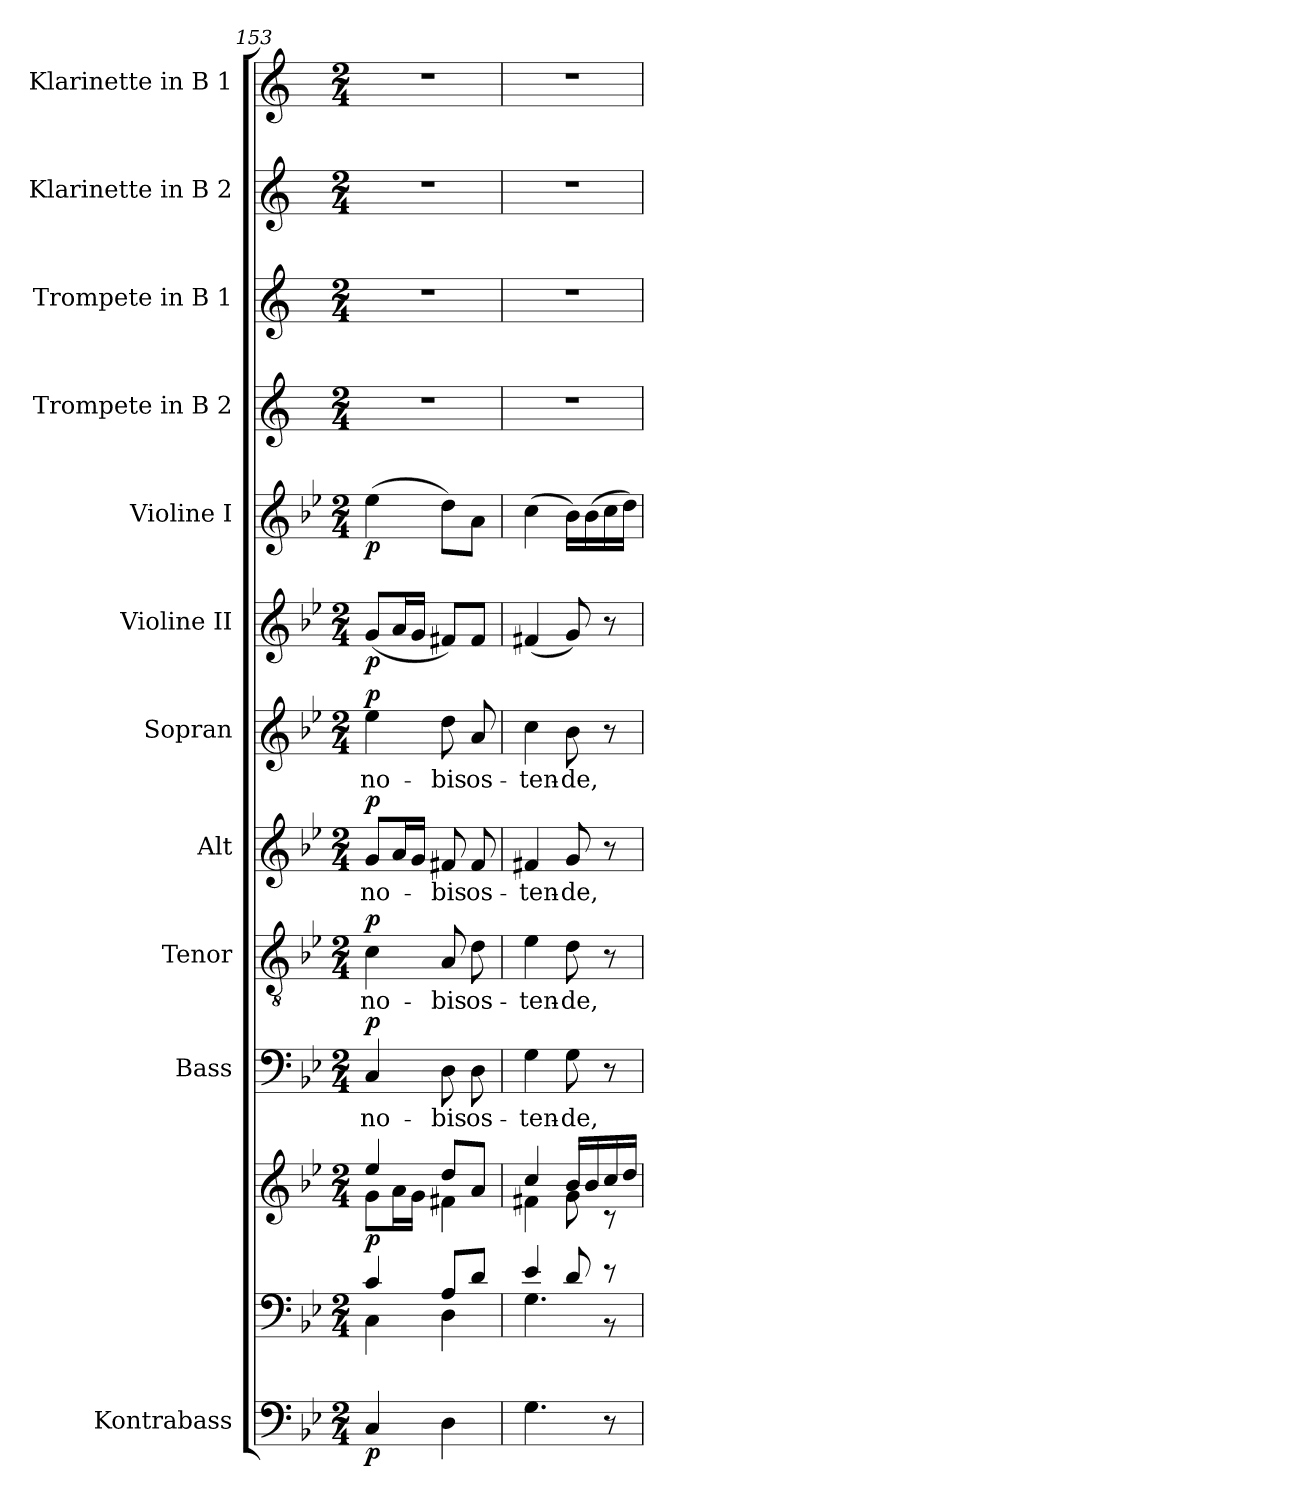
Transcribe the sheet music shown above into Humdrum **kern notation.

**kern	**dynam	**kern	**kern	**dynam	**kern	**text	**dynam	**kern	**text	**dynam	**kern	**text	**dynam	**kern	**text	**dynam	**kern	**dynam	**kern	**dynam	**kern	**kern	**kern	**kern
*part12	*part12	*part11	*part11	*part11	*part10	*part10	*part10	*part9	*part9	*part9	*part8	*part8	*part8	*part7	*part7	*part7	*part6	*part6	*part5	*part5	*part4	*part3	*part2	*part1
*staff13	*staff13	*staff12	*staff11	*staff11/12	*staff10	*staff10	*staff10	*staff9	*staff9	*staff9	*staff8	*staff8	*staff8	*staff7	*staff7	*staff7	*staff6	*staff6	*staff5	*staff5	*staff4	*staff3	*staff2	*staff1
*I"Kontrabass	*	*	*	*	*I"Bass	*	*	*I"Tenor	*	*	*I"Alt	*	*	*I"Sopran	*	*	*I"Violine II	*	*I"Violine I	*	*I"Trompete in B 2	*I"Trompete in B 1	*I"Klarinette in B 2	*I"Klarinette in B 1
*I'Kb.	*	*	*	*	*I'B	*	*	*I'T	*	*	*I'A	*	*	*I'S	*	*	*I'Vl. II	*	*I'Vl. I	*	*	*	*	*
*clefF4	*	*clefF4	*clefG2	*	*clefF4	*	*	*clefGv2	*	*	*clefG2	*	*	*clefG2	*	*	*clefG2	*	*clefG2	*	*clefG2	*clefG2	*clefG2	*clefG2
*ITrd7c12	*	*	*	*	*	*	*	*	*	*	*	*	*	*	*	*	*	*	*	*	*ITrd1c2	*ITrd1c2	*ITrd1c2	*ITrd1c2
*k[b-e-]	*	*k[b-e-]	*k[b-e-]	*	*k[b-e-]	*	*	*k[b-e-]	*	*	*k[b-e-]	*	*	*k[b-e-]	*	*	*k[b-e-]	*	*k[b-e-]	*	*k[b-e-]	*k[b-e-]	*k[b-e-]	*k[b-e-]
*B-:	*	*B-:	*B-:	*	*B-:	*	*	*B-:	*	*	*B-:	*	*	*B-:	*	*	*B-:	*	*B-:	*	*B-:	*B-:	*B-:	*B-:
*M2/4	*	*M2/4	*M2/4	*	*M2/4	*	*	*M2/4	*	*	*M2/4	*	*	*M2/4	*	*	*M2/4	*	*M2/4	*	*M2/4	*M2/4	*M2/4	*M2/4
=153	=153	=153	=153	=153	=153	=153	=153	=153	=153	=153	=153	=153	=153	=153	=153	=153	=153	=153	=153	=153	=153	=153	=153	=153
*	*	*^	*^	*	*	*	*	*	*	*	*	*	*	*	*	*	*	*	*	*	*	*	*	*
!	!LO:DY:b	!	!	!	!	!LO:DY:b	!	!LO:LY:b	!LO:DY:a	!	!LO:LY:b	!LO:DY:a	!	!LO:LY:b	!LO:DY:a	!	!LO:LY:b	!LO:DY:a	!	!LO:DY:b	!	!LO:DY:b	!	!	!	!
4CC/	p	4c/	4C\	4ee-/	8g\L	p	4C/	no-	p	4c\	no-	p	8g/L	no-	p	4ee-\	no-	p	(<8g/L	p	(>4ee-\	p	2r	2r	2r	2r
.	.	.	.	.	16a\L	.	.	.	.	.	.	.	16a/L	.	.	.	.	.	16a/L	.	.	.	.	.	.	.
.	.	.	.	.	16g\JJ	.	.	.	.	.	.	.	16g/JJ	.	.	.	.	.	16g/JJ	.	.	.	.	.	.	.
!	!	!	!	!	!	!	!	!LO:LY:b	!	!	!LO:LY:b	!	!	!LO:LY:b	!	!	!LO:LY:b	!	!	!	!	!	!	!	!	!
4DD\	.	8A/L	4D\	8dd/L	4f#X\	.	8D\	-bis	.	8A/	-bis	.	8f#X/	-bis	.	8dd\	-bis	.	8f#X/L)	.	8dd\L)	.	.	.	.	.
!	!	!	!	!	!	!	!	!LO:LY:b	!	!	!LO:LY:b	!	!	!LO:LY:b	!	!	!LO:LY:b	!	!	!	!	!	!	!	!	!
.	.	8d/J	.	8a/J	.	.	8D\	os-	.	8d\	os-	.	8f#/	os-	.	8a/	os-	.	8f#/J	.	8a\J	.	.	.	.	.
=154	=154	=154	=154	=154	=154	=154	=154	=154	=154	=154	=154	=154	=154	=154	=154	=154	=154	=154	=154	=154	=154	=154	=154	=154	=154	=154
!	!	!	!	!	!	!	!	!LO:LY:b	!	!	!LO:LY:b	!	!	!LO:LY:b	!	!	!LO:LY:b	!	!	!	!	!	!	!	!	!
4.GG\	.	4e-/	4.G\	4cc/	4f#X\	.	4G\	-ten-	.	4e-\	-ten-	.	4f#X/	-ten-	.	4cc\	-ten-	.	(<4f#X/	.	(>4cc\	.	2r	2r	2r	2r
!	!	!	!	!	!	!	!	!LO:LY:b	!	!	!LO:LY:b	!	!	!LO:LY:b	!	!	!LO:LY:b	!	!	!	!	!	!	!	!	!
.	.	8d/	.	16b-/LL	8g\	.	8G\	-de,	.	8d\	-de,	.	8g/	-de,	.	8b-\	-de,	.	8g/)	.	16b-\LL)	.	.	.	.	.
.	.	.	.	16b-/	.	.	.	.	.	.	.	.	.	.	.	.	.	.	.	.	(>16b-\	.	.	.	.	.
8r	.	8r	8r	16cc/	8rc	.	8r	.	.	8r	.	.	8r	.	.	8r	.	.	8r	.	16cc\	.	.	.	.	.
.	.	.	.	16dd/JJ	.	.	.	.	.	.	.	.	.	.	.	.	.	.	.	.	16dd\JJ)	.	.	.	.	.
*	*	*v	*v	*	*	*	*	*	*	*	*	*	*	*	*	*	*	*	*	*	*	*	*	*	*	*
*	*	*	*v	*v	*	*	*	*	*	*	*	*	*	*	*	*	*	*	*	*	*	*	*	*	*
=	=	=	=	=	=	=	=	=	=	=	=	=	=	=	=	=	=	=	=	=	=	=	=	=
*-	*-	*-	*-	*-	*-	*-	*-	*-	*-	*-	*-	*-	*-	*-	*-	*-	*-	*-	*-	*-	*-	*-	*-	*-
